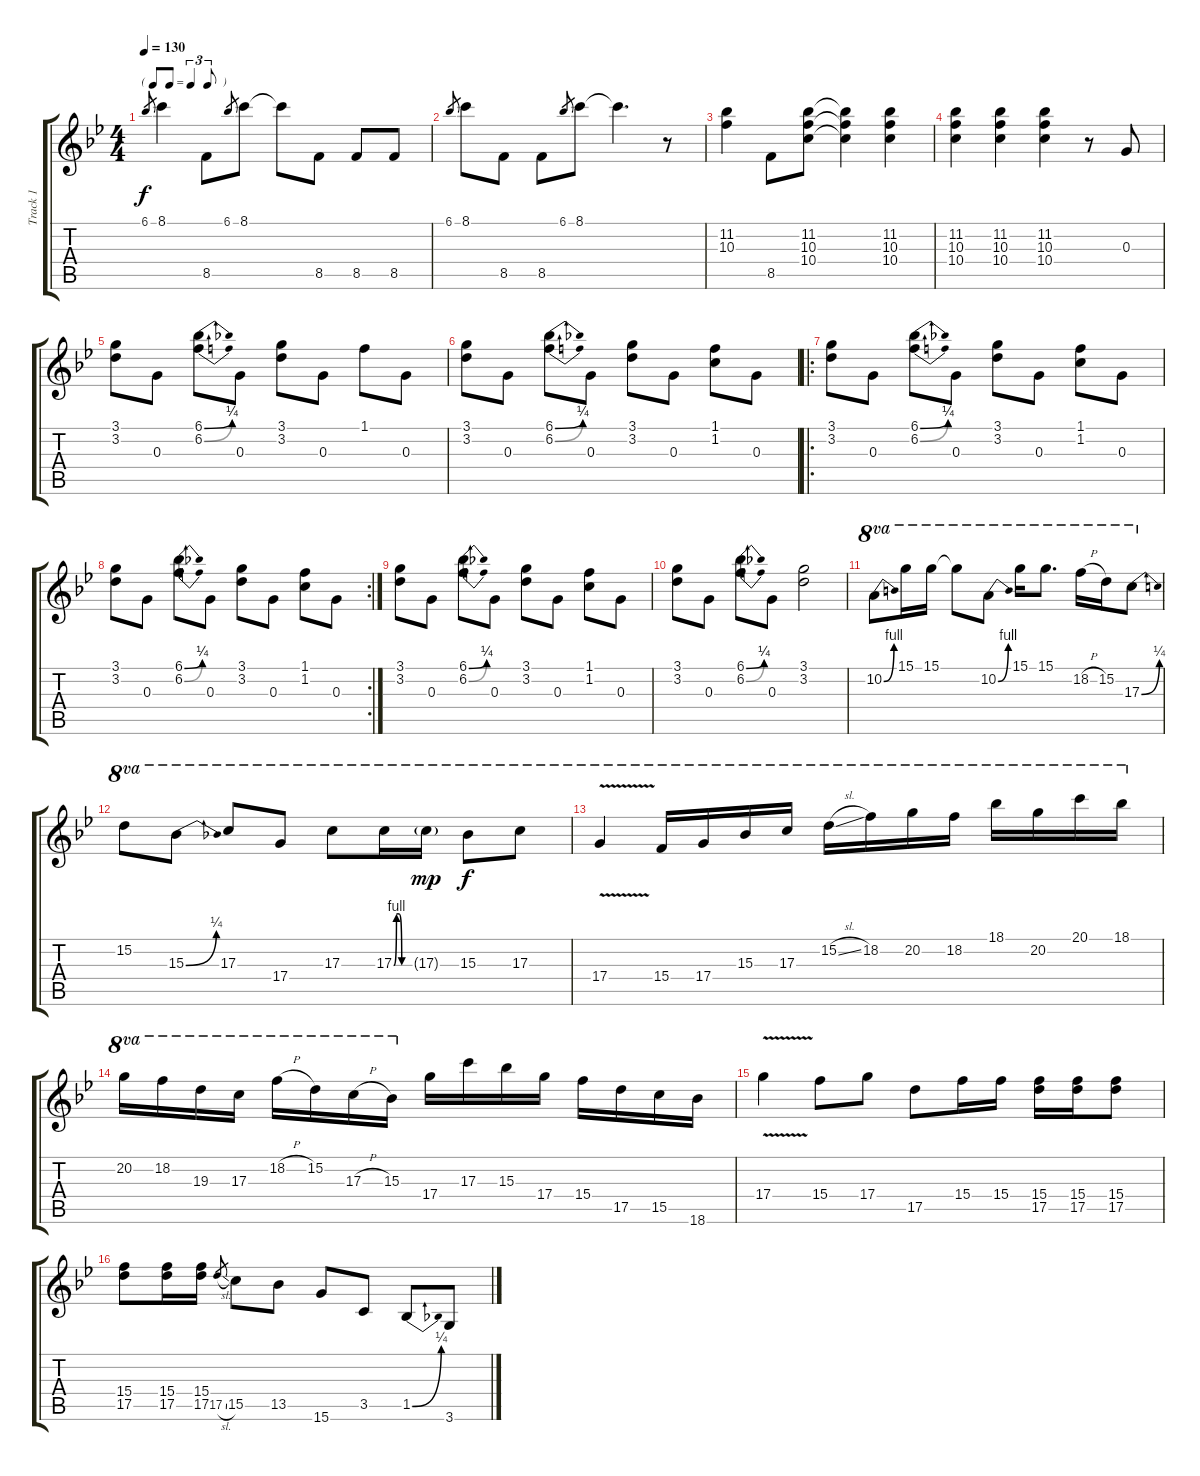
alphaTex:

\track ("Track 1" "Track 1") {instrument overdrivenguitar}
\staff {score tabs}
\tuning (E4 B3 G3 D3 A2 E2) {hide}
\ts (4 4)
\tf triplet8th
\tempo 130
\clef g2
\ks bb
6.1.8{gr dy f} 8.1.4 8.5.8 6.1.8{gr} 8.1.8 8.1{t}.8 8.5.8 8.5.8 8.5.8 |
6.1.8{gr} 8.1.8 8.5.8 8.5.8 6.1.8{gr} 8.1.8 8.1{t}.4{d} r.8 |
(11.2 10.3).4 8.5.8 (11.2 10.3 10.4).8 (11.2{t} 10.3{t} 10.4{t}).4 (11.2 10.3 10.4).4 |
(11.2 10.3 10.4).4 (11.2 10.3 10.4).4 (11.2 10.3 10.4).4 r.8 0.3.8 |
(3.1 3.2).8 0.3.8 (6.1{be (bend 0 0 60 1)} 6.2{be (bend 0 0 60 1)}).8 0.3.8 (3.1 3.2).8 0.3.8 1.1.8 0.3.8 |
(3.1 3.2).8 0.3.8 (6.1{be (bend 0 0 60 1)} 6.2{be (bend 0 0 60 1)}).8 0.3.8 (3.1 3.2).8 0.3.8 (1.1 1.2).8 0.3.8 |
\ro
(3.1 3.2).8 0.3.8 (6.1{be (bend 0 0 60 1)} 6.2{be (bend 0 0 60 1)}).8 0.3.8 (3.1 3.2).8 0.3.8 (1.1 1.2).8 0.3.8 |
\rc 2
(3.1 3.2).8 0.3.8 (6.1{be (bend 0 0 60 1)} 6.2{be (bend 0 0 60 1)}).8 0.3.8 (3.1 3.2).8 0.3.8 (1.1 1.2).8 0.3.8 |
(3.1 3.2).8 0.3.8 (6.1{be (bend 0 0 60 1)} 6.2{be (bend 0 0 60 1)}).8 0.3.8 (3.1 3.2).8 0.3.8 (1.1 1.2).8 0.3.8 |
(3.1 3.2).8 0.3.8 (6.1{be (bend 0 0 60 1)} 6.2{be (bend 0 0 60 1)}).8 0.3.8 (3.1 3.2).2 |
10.2{be (bend 0 0 60 4)}.8{ot 8va} 15.1.16{ot 8va} 15.1.16{ot 8va} 15.1{t}.8{ot 8va} 10.2{be (bend 0 0 60 4)}.8{ot 8va} 15.1.16{ot 8va} 15.1.8{d ot 8va} 18.2{h}.16{ot 8va} 15.2.16{ot 8va} 17.3{be (bend 0 0 60 1)}.8{ot 8va} |
15.2.8{ot 8va} 15.3{be (bend 0 0 60 1)}.8{ot 8va} 17.3.8{ot 8va} 17.4.8{ot 8va} 17.3.8{ot 8va} 17.3{be (custom 0 0 10 4 20 4 30 0 60 0)}.16{ot 8va} 17.3{g}.16{ot 8va dy mp} 15.3.8{ot 8va dy f} 17.3.8{ot 8va} |
17.4{v}.4{ot 8va} 15.4.16{ot 8va} 17.4.16{ot 8va} 15.3.16{ot 8va} 17.3.16{ot 8va} 15.2{sl}.16{ot 8va} 18.2.16{ot 8va} 20.2.16{ot 8va} 18.2.16{ot 8va} 18.1.16{ot 8va} 20.2.16{ot 8va} 20.1.16{ot 8va} 18.1.16{ot 8va} |
20.2.16{ot 8va} 18.2.16{ot 8va} 19.3.16{ot 8va} 17.3.16{ot 8va} 18.2{h}.16{ot 8va} 15.2.16{ot 8va} 17.3{h}.16{ot 8va} 15.3.16{ot 8va} 17.4.16 17.3.16 15.3.16 17.4.16 15.4.16 17.5.16 15.5.16 18.6.16 |
17.4{v}.4 15.4.8 17.4.8 17.5.8 15.4.16 15.4.16 (15.4 17.5).16 (15.4 17.5).16 (15.4 17.5).8 |
(15.4 17.5).8 (15.4 17.5).16 (15.4 17.5).16 17.5{sl}.8{gr} 15.5.8 13.5.8 15.6.8 3.5.8 1.5{be (bend 0 0 60 1)}.8 3.6.8
